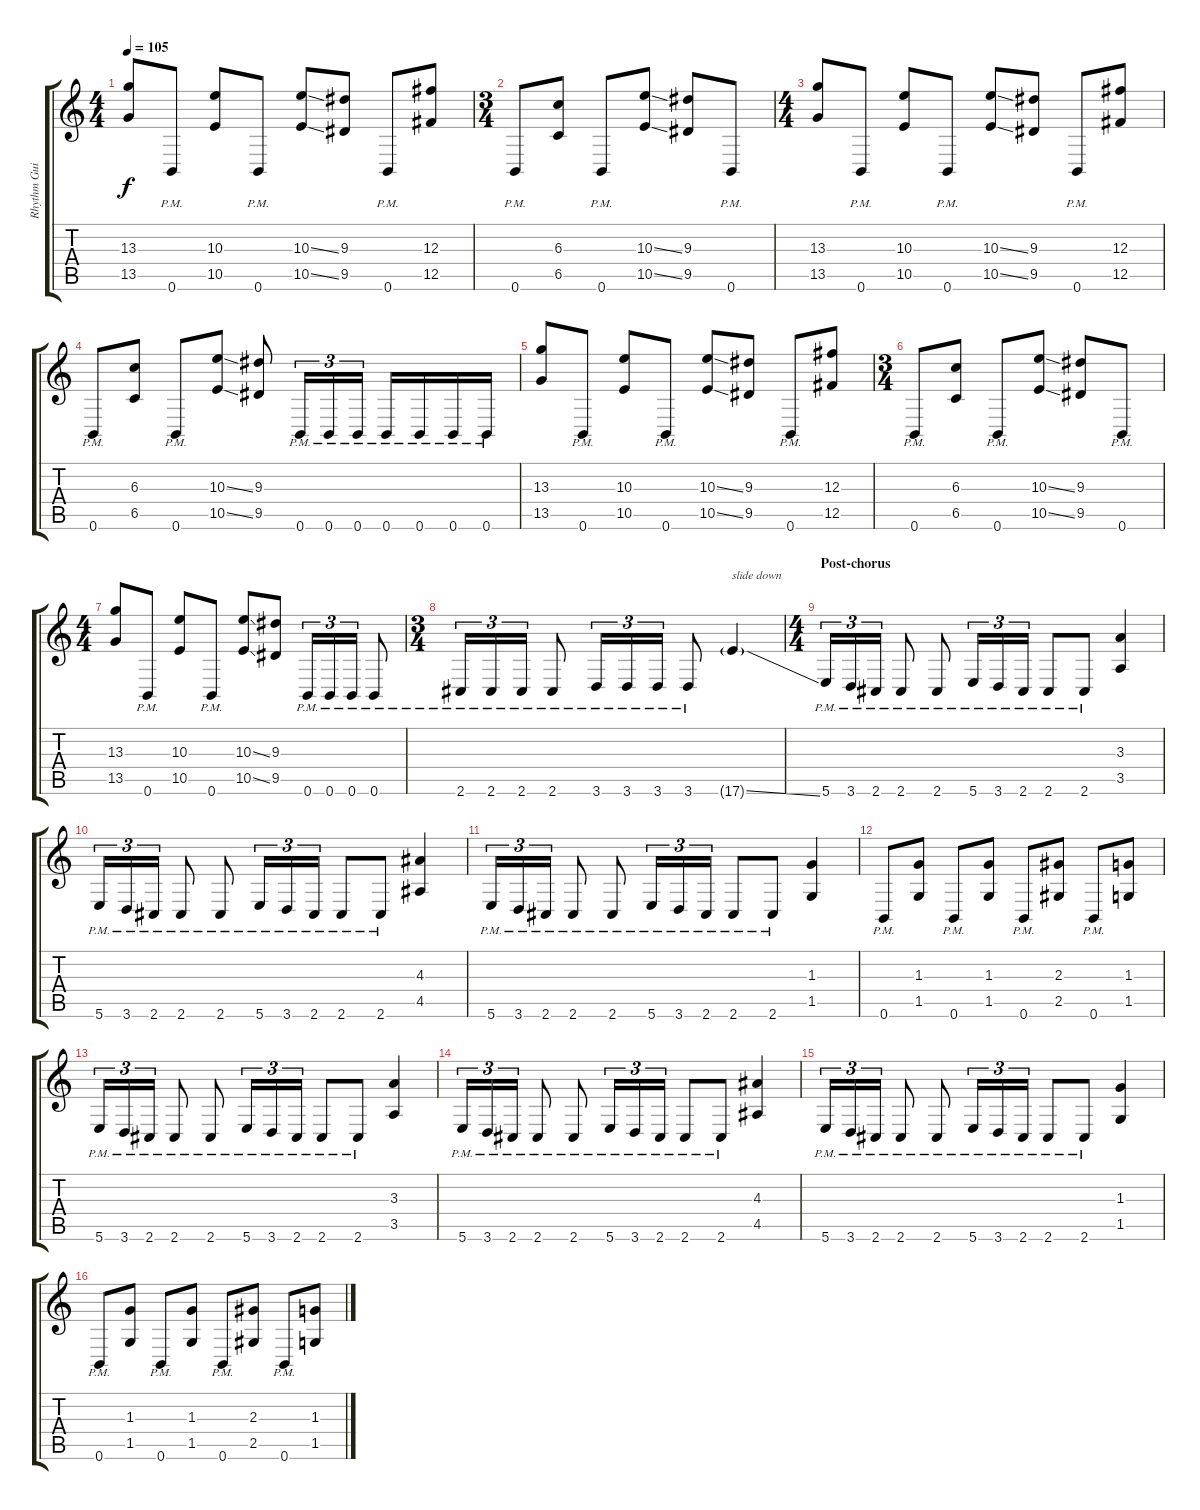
\track ("Rhythm Guitar 1" "Rhythm Gui") {instrument distortionguitar}
\staff {score tabs}
\tuning (Eb4 B3 Gb3 B2 Gb2 B1) {hide}
\ts (4 4)
\tempo 105
\clef g2
\ks c
(13.3 13.5).8{dy f} 0.6{pm}.8 (10.3 10.5).8 0.6{pm}.8 (10.3{ss} 10.5{ss}).8 (9.3 9.5).8 0.6{pm}.8 (12.3 12.5).8 |
\ts (3 4)
0.6{pm}.8 (6.3 6.5).8 0.6{pm}.8 (10.3{ss} 10.5{ss}).8 (9.3 9.5).8 0.6{pm}.8 |
\ts (4 4)
(13.3 13.5).8 0.6{pm}.8 (10.3 10.5).8 0.6{pm}.8 (10.3{ss} 10.5{ss}).8 (9.3 9.5).8 0.6{pm}.8 (12.3 12.5).8 |
0.6{pm}.8 (6.3 6.5).8 0.6{pm}.8 (10.3{ss} 10.5{ss}).8 (9.3 9.5).8 0.6{pm}.16{tu (3 2)} 0.6{pm}.16{tu (3 2)} 0.6{pm}.16{tu (3 2)} 0.6{pm}.16 0.6{pm}.16 0.6{pm}.16 0.6{pm}.16 |
(13.3 13.5).8 0.6{pm}.8 (10.3 10.5).8 0.6{pm}.8 (10.3{ss} 10.5{ss}).8 (9.3 9.5).8 0.6{pm}.8 (12.3 12.5).8 |
\ts (3 4)
0.6{pm}.8 (6.3 6.5).8 0.6{pm}.8 (10.3{ss} 10.5{ss}).8 (9.3 9.5).8 0.6{pm}.8 |
\ts (4 4)
(13.3 13.5).8 0.6{pm}.8 (10.3 10.5).8 0.6{pm}.8 (10.3{ss} 10.5{ss}).8 (9.3 9.5).8 0.6{pm}.16{tu (3 2)} 0.6{pm}.16{tu (3 2)} 0.6{pm}.16{tu (3 2)} 0.6{pm}.8 |
\ts (3 4)
2.6{pm}.16{tu (3 2)} 2.6{pm}.16{tu (3 2)} 2.6{pm}.16{tu (3 2)} 2.6{pm}.8 3.6{pm}.16{tu (3 2)} 3.6{pm}.16{tu (3 2)} 3.6{pm}.16{tu (3 2)} 3.6{pm}.8 17.6{ss g}.4{txt "slide down"} |
\ts (4 4)
\section ("" "Post-chorus")
5.6{pm}.16{tu (3 2)} 3.6{pm}.16{tu (3 2)} 2.6{pm}.16{tu (3 2)} 2.6{pm}.8 2.6{pm}.8 5.6{pm}.16{tu (3 2)} 3.6{pm}.16{tu (3 2)} 2.6{pm}.16{tu (3 2)} 2.6{pm}.8 2.6{pm}.8 (3.3 3.5).4 |
5.6{pm}.16{tu (3 2)} 3.6{pm}.16{tu (3 2)} 2.6{pm}.16{tu (3 2)} 2.6{pm}.8 2.6{pm}.8 5.6{pm}.16{tu (3 2)} 3.6{pm}.16{tu (3 2)} 2.6{pm}.16{tu (3 2)} 2.6{pm}.8 2.6{pm}.8 (4.3 4.5).4 |
5.6{pm}.16{tu (3 2)} 3.6{pm}.16{tu (3 2)} 2.6{pm}.16{tu (3 2)} 2.6{pm}.8 2.6{pm}.8 5.6{pm}.16{tu (3 2)} 3.6{pm}.16{tu (3 2)} 2.6{pm}.16{tu (3 2)} 2.6{pm}.8 2.6{pm}.8 (1.3 1.5).4 |
0.6{pm}.8 (1.3 1.5).8 0.6{pm}.8 (1.3 1.5).8 0.6{pm}.8 (2.3 2.5).8 0.6{pm}.8 (1.3 1.5).8 |
5.6{pm}.16{tu (3 2)} 3.6{pm}.16{tu (3 2)} 2.6{pm}.16{tu (3 2)} 2.6{pm}.8 2.6{pm}.8 5.6{pm}.16{tu (3 2)} 3.6{pm}.16{tu (3 2)} 2.6{pm}.16{tu (3 2)} 2.6{pm}.8 2.6{pm}.8 (3.3 3.5).4 |
5.6{pm}.16{tu (3 2)} 3.6{pm}.16{tu (3 2)} 2.6{pm}.16{tu (3 2)} 2.6{pm}.8 2.6{pm}.8 5.6{pm}.16{tu (3 2)} 3.6{pm}.16{tu (3 2)} 2.6{pm}.16{tu (3 2)} 2.6{pm}.8 2.6{pm}.8 (4.3 4.5).4 |
5.6{pm}.16{tu (3 2)} 3.6{pm}.16{tu (3 2)} 2.6{pm}.16{tu (3 2)} 2.6{pm}.8 2.6{pm}.8 5.6{pm}.16{tu (3 2)} 3.6{pm}.16{tu (3 2)} 2.6{pm}.16{tu (3 2)} 2.6{pm}.8 2.6{pm}.8 (1.3 1.5).4 |
0.6{pm}.8 (1.3 1.5).8 0.6{pm}.8 (1.3 1.5).8 0.6{pm}.8 (2.3 2.5).8 0.6{pm}.8 (1.3 1.5).8
